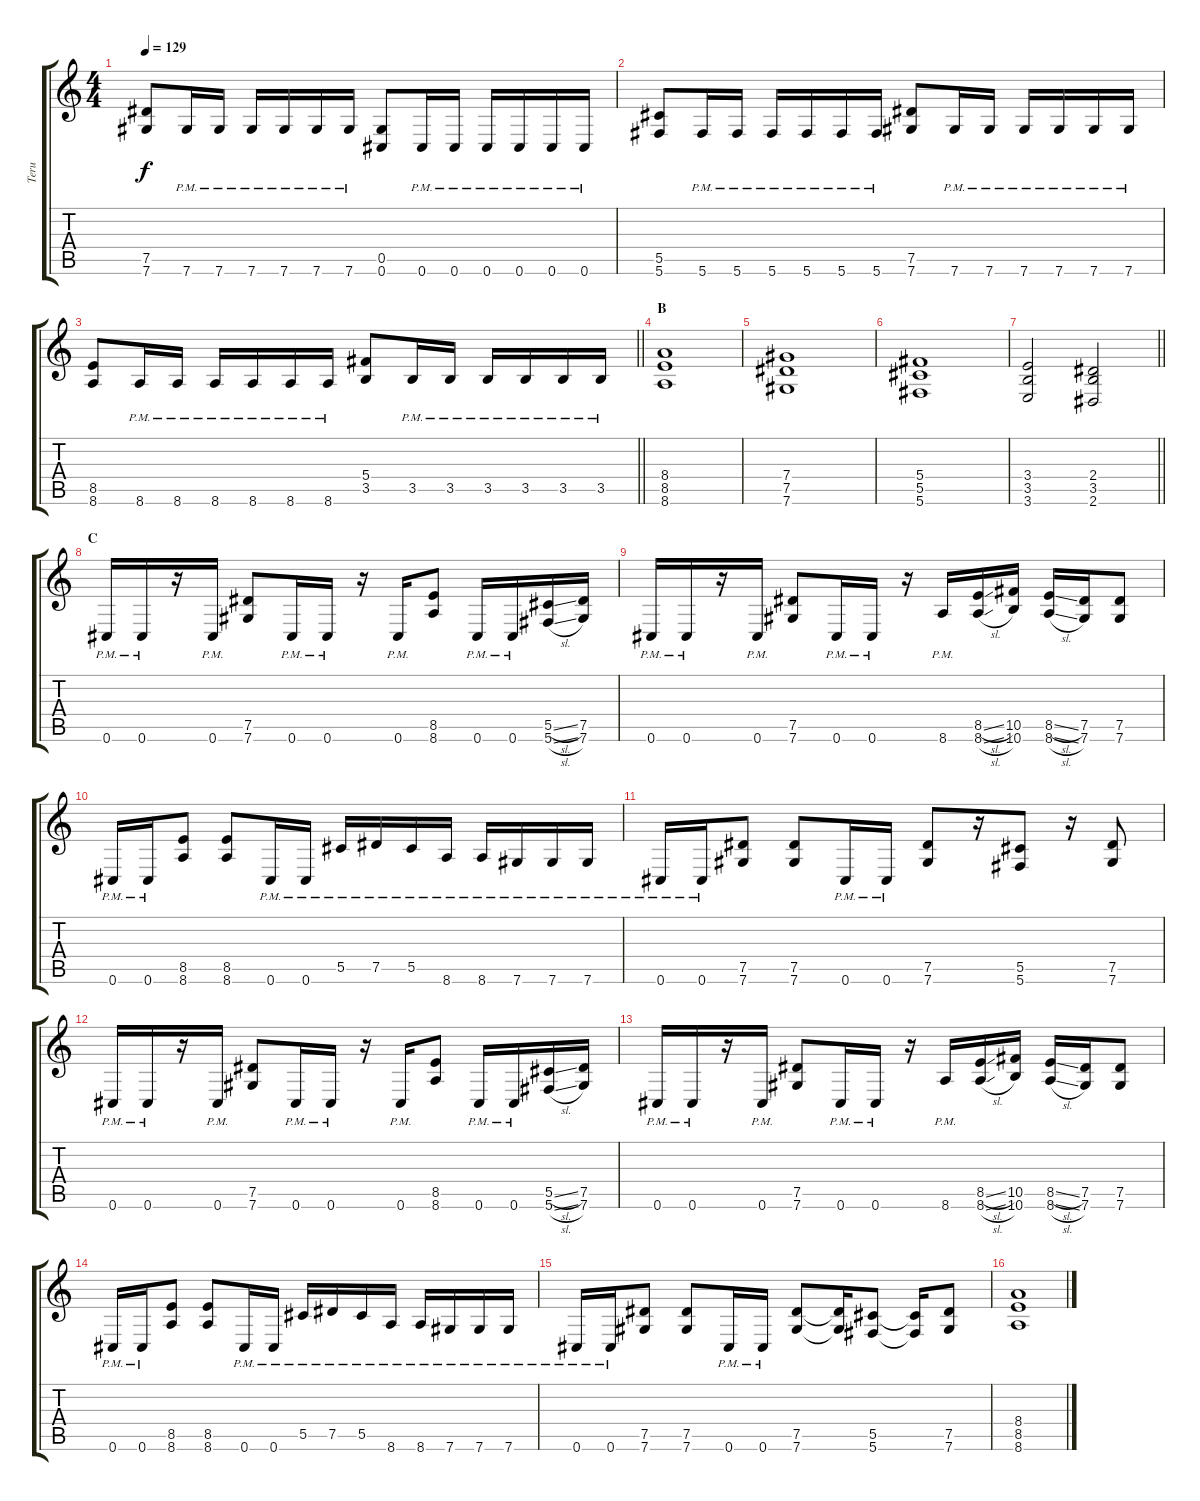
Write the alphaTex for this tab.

\track ("Teru" "Teru") {instrument distortionguitar}
\staff {score tabs}
\tuning (Eb4 Bb3 Gb3 Db3 Ab2 Db2) {hide}
\ts (4 4)
\tempo 129
\clef g2
\ks c
(7.5 7.6).8{dy f} 7.6{pm}.16 7.6{pm}.16 7.6{pm}.16 7.6{pm}.16 7.6{pm}.16 7.6{pm}.16 (0.5 0.6).8 0.6{pm}.16 0.6{pm}.16 0.6{pm}.16 0.6{pm}.16 0.6{pm}.16 0.6{pm}.16 |
(5.5 5.6).8 5.6{pm}.16 5.6{pm}.16 5.6{pm}.16 5.6{pm}.16 5.6{pm}.16 5.6{pm}.16 (7.5 7.6).8 7.6{pm}.16 7.6{pm}.16 7.6{pm}.16 7.6{pm}.16 7.6{pm}.16 7.6{pm}.16 |
\barLineRight lightlight
(8.5 8.6).8 8.6{pm}.16 8.6{pm}.16 8.6{pm}.16 8.6{pm}.16 8.6{pm}.16 8.6{pm}.16 (5.4 3.5).8 3.5{pm}.16 3.5{pm}.16 3.5{pm}.16 3.5{pm}.16 3.5{pm}.16 3.5{pm}.16 |
\section ("" "B")
(8.4 8.5 8.6).1 |
(7.4 7.5 7.6).1 |
(5.4 5.5 5.6).1 |
\barLineRight lightlight
(3.4 3.5 3.6).2 (2.4 3.5 2.6).2 |
\section ("" "C")
0.6{pm}.16 0.6{pm}.16 r.16 0.6{pm}.16 (7.5 7.6).8 0.6{pm}.16 0.6{pm}.16 r.16 0.6{pm}.16 (8.5 8.6).8 0.6{pm}.16 0.6{pm}.16 (5.5{sl} 5.6{sl}).16 (7.5 7.6).16 |
0.6{pm}.16 0.6{pm}.16 r.16 0.6{pm}.16 (7.5 7.6).8 0.6{pm}.16 0.6{pm}.16 r.16 8.6{pm}.16 (8.5{sl} 8.6{sl}).16 (10.5 10.6).16 (8.5{sl} 8.6{sl}).16 (7.5 7.6).16 (7.5 7.6).8 |
0.6{pm}.16 0.6{pm}.16 (8.5 8.6).8 (8.5 8.6).8 0.6{pm}.16 0.6{pm}.16 5.5{pm}.16 7.5{pm}.16 5.5{pm}.16 8.6{pm}.16 8.6{pm}.16 7.6{pm}.16 7.6{pm}.16 7.6{pm}.16 |
0.6{pm}.16 0.6{pm}.16 (7.5 7.6).8 (7.5 7.6).8 0.6{pm}.16 0.6{pm}.16 (7.5 7.6).8 r.16 (5.5 5.6).8 r.16 (7.5 7.6).8 |
0.6{pm}.16 0.6{pm}.16 r.16 0.6{pm}.16 (7.5 7.6).8 0.6{pm}.16 0.6{pm}.16 r.16 0.6{pm}.16 (8.5 8.6).8 0.6{pm}.16 0.6{pm}.16 (5.5{sl} 5.6{sl}).16 (7.5 7.6).16 |
0.6{pm}.16 0.6{pm}.16 r.16 0.6{pm}.16 (7.5 7.6).8 0.6{pm}.16 0.6{pm}.16 r.16 8.6{pm}.16 (8.5{sl} 8.6{sl}).16 (10.5 10.6).16 (8.5{sl} 8.6{sl}).16 (7.5 7.6).16 (7.5 7.6).8 |
0.6{pm}.16 0.6{pm}.16 (8.5 8.6).8 (8.5 8.6).8 0.6{pm}.16 0.6{pm}.16 5.5{pm}.16 7.5{pm}.16 5.5{pm}.16 8.6{pm}.16 8.6{pm}.16 7.6{pm}.16 7.6{pm}.16 7.6{pm}.16 |
0.6{pm}.16 0.6{pm}.16 (7.5 7.6).8 (7.5 7.6).8 0.6{pm}.16 0.6{pm}.16 (7.5 7.6).8 (7.5{t} 7.6{t}).16 (5.5 5.6).8 (5.5{t} 5.6{t}).16 (7.5 7.6).8 |
(8.4 8.5 8.6).1
